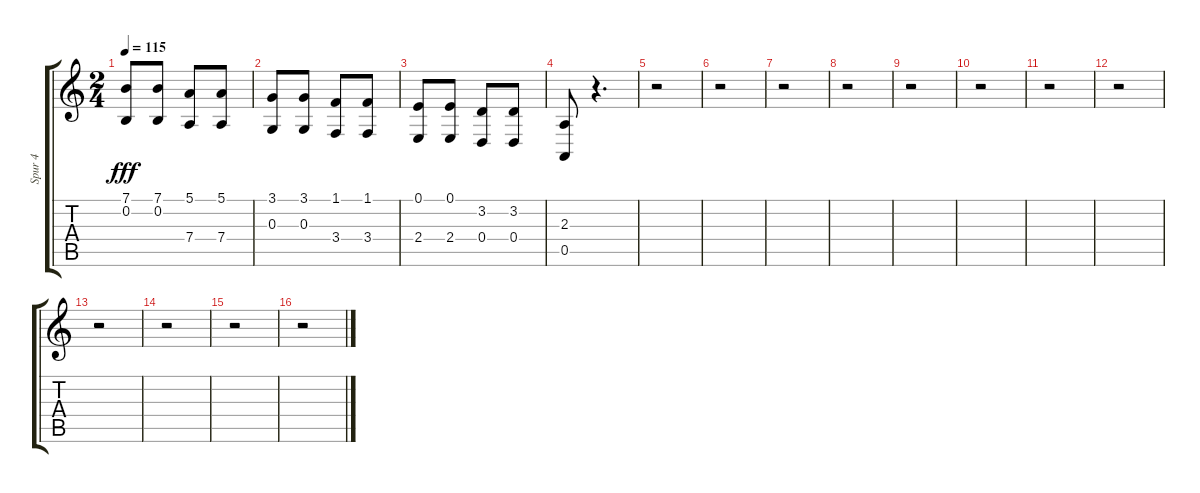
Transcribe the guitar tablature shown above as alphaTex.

\track ("Spur 4" "Spur 4") {instrument brasssection}
\staff {score tabs}
\tuning (E4 B3 G3 D3 A2 E2) {hide}
\ts (2 4)
\tempo 115
\clef g2
\ks c
(7.1 0.2).8{dy fff} (7.1 0.2).8 (5.1 7.4).8 (5.1 7.4).8 |
(3.1 0.3).8 (3.1 0.3).8 (1.1 3.4).8 (1.1 3.4).8 |
(0.1 2.4).8 (0.1 2.4).8 (3.2 0.4).8 (3.2 0.4).8 |
(2.3 0.5).8 r.4{d} |
r.2 |
r.2 |
r.2 |
r.2 |
r.2 |
r.2 |
r.2 |
r.2 |
r.2 |
r.2 |
r.2 |
r.2
